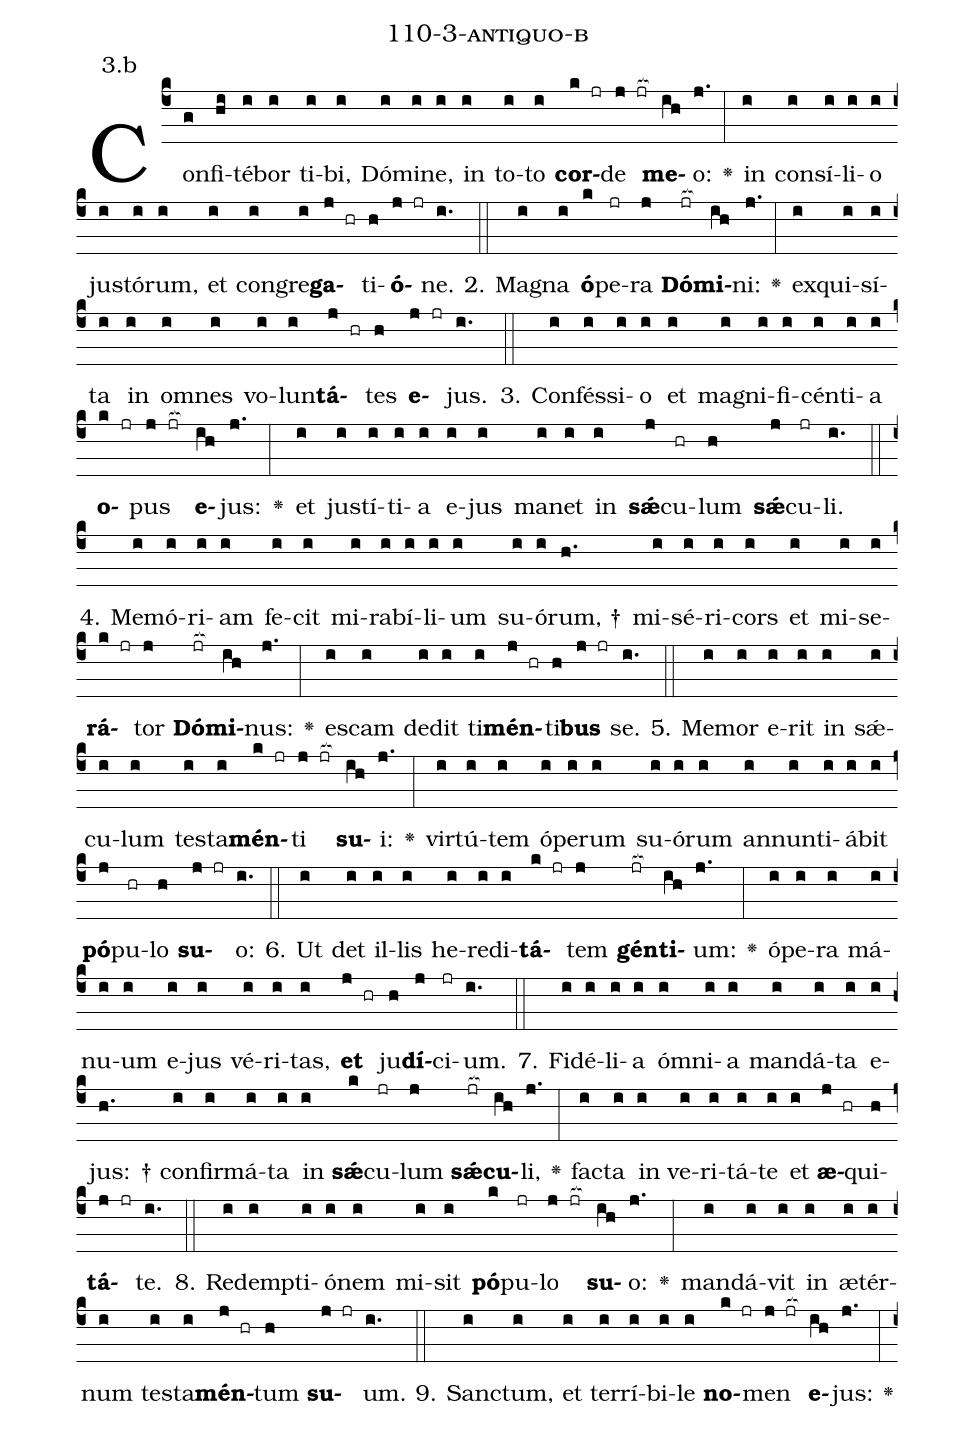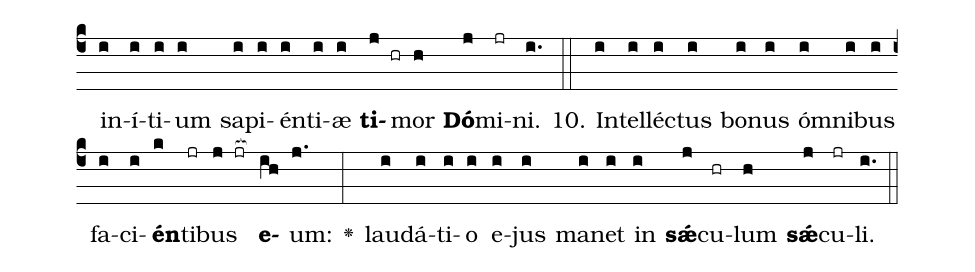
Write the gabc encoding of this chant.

name: 110-3-antiquo-b;
annotation: 3.b;
%%
(c4)Con(g)fi(hi)té(i)bor(i) ti(i)bi,(i) Dó(i)mi(i)ne,(i) in(i) to(i)to(i) <b>cor</b>(k jr)de(j jr[ocb:1{]) <b>me</b>(ih[ocb:0}])o:(j.) <v>\greheightstar</v>(:) in(i) con(i)sí(i)li(i)o(i) jus(i)tó(i)rum,(i) et(i) con(i)gre(i)<b>ga</b>(j hr)ti(h)<b>ó</b>(j jr)ne.(i.) (::)
2. Ma(i)gna(i) <b>ó</b>(k)pe(jr)ra(j) <b>Dó</b>(jr[ocb:1{])<b>mi</b>(ih[ocb:0}])ni:(j.) <v>\greheightstar</v>(:) ex(i)qui(i)sí(i)ta(i) in(i) om(i)nes(i) vo(i)lun(i)<b>tá</b>(j hr)tes(h) <b>e</b>(j jr)jus.(i.) (::)
3. Con(i)fés(i)si(i)o(i) et(i) ma(i)gni(i)fi(i)cén(i)ti(i)a(i) <b>o</b>(k jr)pus(j jr[ocb:1{]) <b>e</b>(ih[ocb:0}])jus:(j.) <v>\greheightstar</v>(:) et(i) jus(i)tí(i)ti(i)a(i) e(i)jus(i) ma(i)net(i) in(i) <b>sǽ</b>(j)cu(hr)lum(h) <b>sǽ</b>(j)cu(jr)li.(i.) (::)
4. Me(i)mó(i)ri(i)am(i) fe(i)cit(i) mi(i)ra(i)bí(i)li(i)um(i) su(i)ó(i)rum, †(h.) mi(i)sé(i)ri(i)cors(i) et(i) mi(i)se(i)<b>rá</b>(k jr)tor(j) <b>Dó</b>(jr[ocb:1{])<b>mi</b>(ih[ocb:0}])nus:(j.) <v>\greheightstar</v>(:) es(i)cam(i) de(i)dit(i) ti(i)<b>mén</b>(j hr)ti(h)<b>bus</b>(j jr) se.(i.) (::)
5. Me(i)mor(i) e(i)rit(i) in(i) sǽ(i)cu(i)lum(i) tes(i)ta(i)<b>mén</b>(k jr)ti(j jr[ocb:1{]) <b>su</b>(ih[ocb:0}])i:(j.) <v>\greheightstar</v>(:) vir(i)tú(i)tem(i) ó(i)pe(i)rum(i) su(i)ó(i)rum(i) an(i)nun(i)ti(i)á(i)bit(i) <b>pó</b>(j)pu(hr)lo(h) <b>su</b>(j jr)o:(i.) (::)
6. Ut(i) det(i) il(i)lis(i) he(i)re(i)di(i)<b>tá</b>(k jr)tem(j) <b>gén</b>(jr[ocb:1{])<b>ti</b>(ih[ocb:0}])um:(j.) <v>\greheightstar</v>(:) ó(i)pe(i)ra(i) má(i)nu(i)um(i) e(i)jus(i) vé(i)ri(i)tas,(i) <b>et</b>(j hr) ju(h)<b>dí</b>(j)ci(jr)um.(i.) (::)
7. Fi(i)dé(i)li(i)a(i) óm(i)ni(i)a(i) man(i)dá(i)ta(i) e(i)jus: †(h.) con(i)fir(i)má(i)ta(i) in(i) <b>sǽ</b>(k)cu(jr)lum(j) <b>sǽ</b>(jr[ocb:1{])<b>cu</b>(ih[ocb:0}])li,(j.) <v>\greheightstar</v>(:) fac(i)ta(i) in(i) ve(i)ri(i)tá(i)te(i) et(i) <b>æ</b>(j hr)qui(h)<b>tá</b>(j jr)te.(i.) (::)
8. Red(i)emp(i)ti(i)ó(i)nem(i) mi(i)sit(i) <b>pó</b>(k)pu(jr)lo(j jr[ocb:1{]) <b>su</b>(ih[ocb:0}])o:(j.) <v>\greheightstar</v>(:) man(i)dá(i)vit(i) in(i) æ(i)tér(i)num(i) tes(i)ta(i)<b>mén</b>(j hr)tum(h) <b>su</b>(j jr)um.(i.) (::)
9. Sanc(i)tum,(i) et(i) ter(i)rí(i)bi(i)le(i) <b>no</b>(k jr)men(j jr[ocb:1{]) <b>e</b>(ih[ocb:0}])jus:(j.) <v>\greheightstar</v>(:) in(i)í(i)ti(i)um(i) sa(i)pi(i)én(i)ti(i)æ(i) <b>ti</b>(j hr)mor(h) <b>Dó</b>(j)mi(jr)ni.(i.) (::)
10. In(i)tel(i)léc(i)tus(i) bo(i)nus(i) óm(i)ni(i)bus(i) fa(i)ci(i)<b>én</b>(k)ti(jr)bus(j jr[ocb:1{]) <b>e</b>(ih[ocb:0}])um:(j.) <v>\greheightstar</v>(:) lau(i)dá(i)ti(i)o(i) e(i)jus(i) ma(i)net(i) in(i) <b>sǽ</b>(j)cu(hr)lum(h) <b>sǽ</b>(j)cu(jr)li.(i.) (::)
